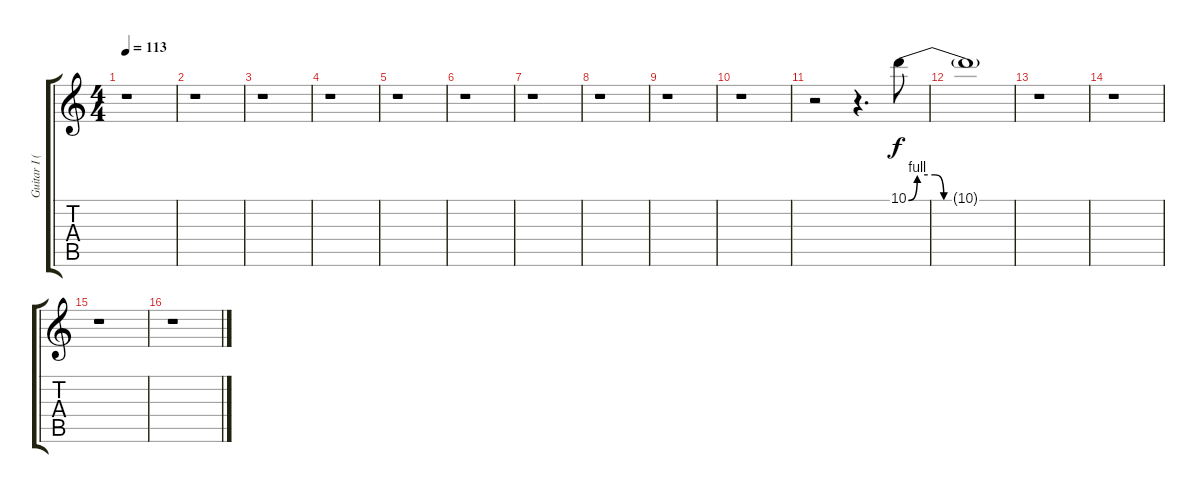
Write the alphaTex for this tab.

\track ("Guitar I (Fills + Solo)" "Guitar I (") {instrument distortionguitar}
\staff {score tabs}
\tuning (E4 B3 G3 D3 A2 E2) {hide}
\ts (4 4)
\tempo 113
\clef g2
\ks c
r.1{dy f} |
r.1 |
r.1 |
r.1 |
r.1 |
r.1 |
r.1 |
r.1 |
r.1 |
r.1 |
r.2{volume 15 instrument distortionguitar} r.4{d} 10.1{be (custom 0 0 5 4 15 4 20 0 60 0)}.8 |
10.1{t}.1 |
r.1 |
r.1 |
r.1 |
r.1
